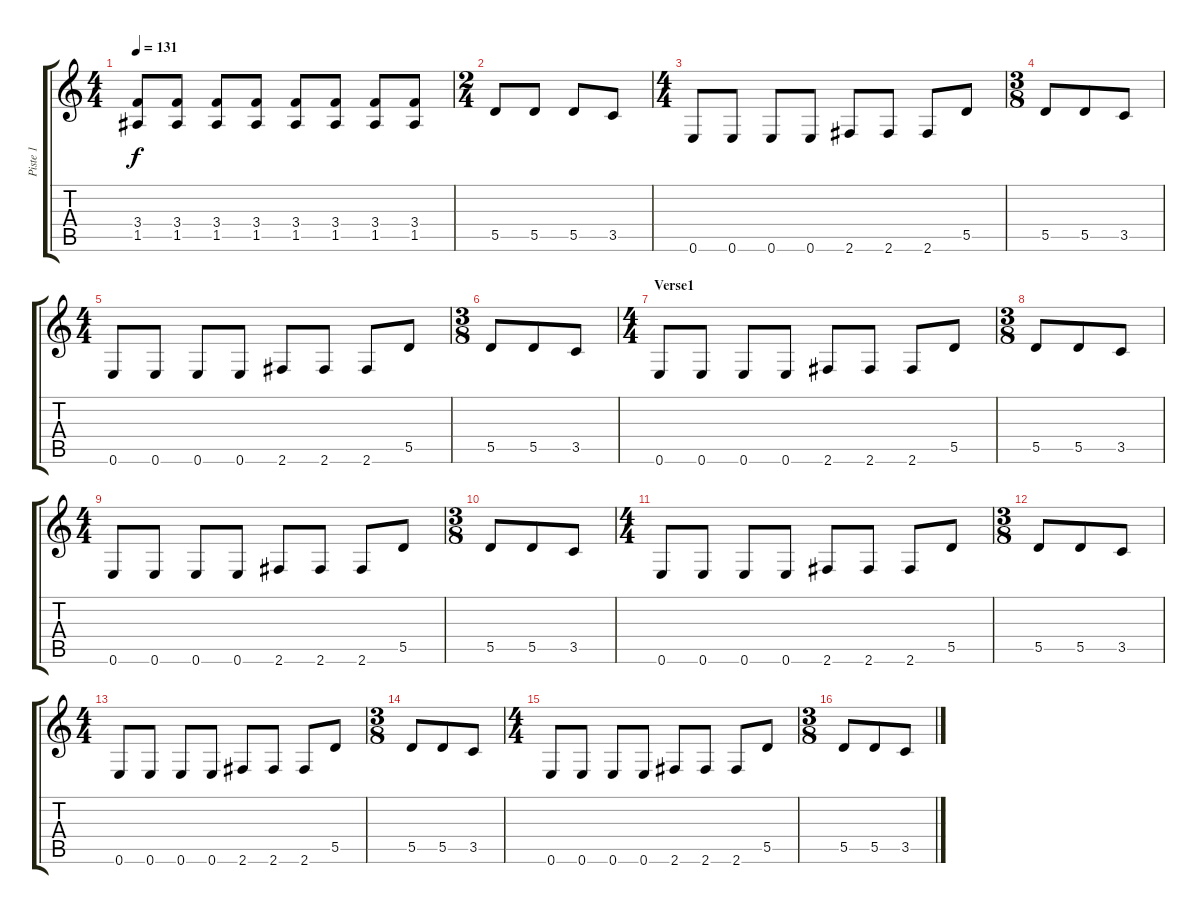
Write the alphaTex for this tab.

\track ("Piste 1" "Piste 1") {instrument electricguitarmuted}
\staff {score tabs}
\tuning (E4 B3 G3 D3 A2 E2) {hide}
\ts (4 4)
\tempo 131
\clef g2
\ks c
(3.4 1.5).8{dy f} (3.4 1.5).8 (3.4 1.5).8 (3.4 1.5).8 (3.4 1.5).8 (3.4 1.5).8 (3.4 1.5).8 (3.4 1.5).8 |
\ts (2 4)
5.5.8 5.5.8 5.5.8 3.5.8 |
\ts (4 4)
0.6.8 0.6.8 0.6.8 0.6.8 2.6.8 2.6.8 2.6.8 5.5.8 |
\ts (3 8)
5.5.8 5.5.8 3.5.8 |
\ts (4 4)
0.6.8 0.6.8 0.6.8 0.6.8 2.6.8 2.6.8 2.6.8 5.5.8 |
\ts (3 8)
5.5.8 5.5.8 3.5.8 |
\ts (4 4)
\section ("" "Verse1")
0.6.8 0.6.8 0.6.8 0.6.8 2.6.8 2.6.8 2.6.8 5.5.8 |
\ts (3 8)
5.5.8 5.5.8 3.5.8 |
\ts (4 4)
0.6.8 0.6.8 0.6.8 0.6.8 2.6.8 2.6.8 2.6.8 5.5.8 |
\ts (3 8)
5.5.8 5.5.8 3.5.8 |
\ts (4 4)
0.6.8 0.6.8 0.6.8 0.6.8 2.6.8 2.6.8 2.6.8 5.5.8 |
\ts (3 8)
5.5.8 5.5.8 3.5.8 |
\ts (4 4)
0.6.8 0.6.8 0.6.8 0.6.8 2.6.8 2.6.8 2.6.8 5.5.8 |
\ts (3 8)
5.5.8 5.5.8 3.5.8 |
\ts (4 4)
0.6.8 0.6.8 0.6.8 0.6.8 2.6.8 2.6.8 2.6.8 5.5.8 |
\ts (3 8)
5.5.8 5.5.8 3.5.8
